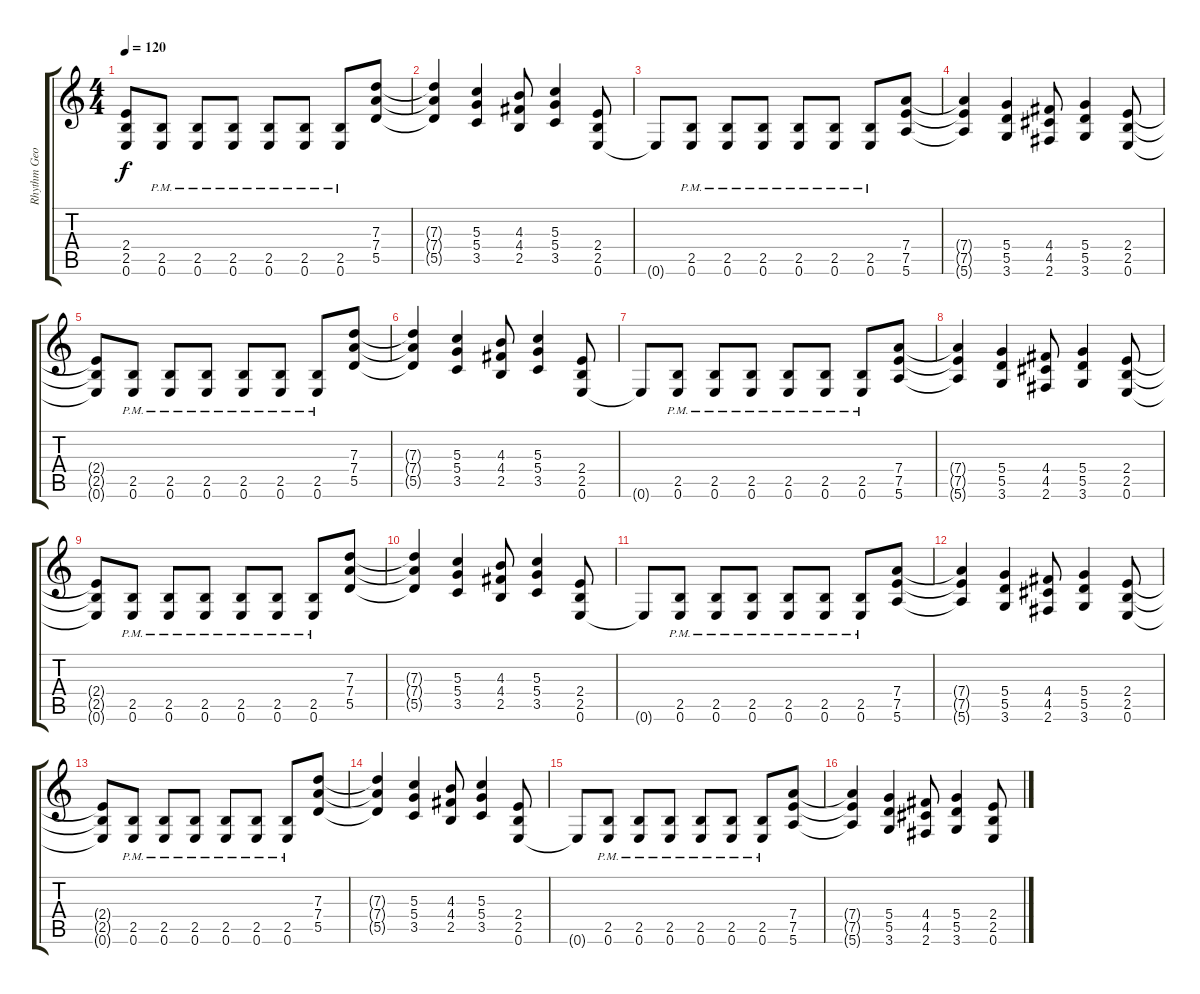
\track ("Rhythm George" "Rhythm Geo") {instrument distortionguitar}
\staff {score tabs}
\tuning (E4 B3 G3 D3 A2 E2) {hide}
\ts (4 4)
\tempo 120
\clef g2
\ks c
(2.4{t} 2.5{t} 0.6{t}).8{dy f} (2.5{pm} 0.6).8 (2.5{pm} 0.6).8 (2.5{pm} 0.6).8 (2.5{pm} 0.6).8 (2.5{pm} 0.6).8 (2.5{pm} 0.6).8 (7.3 7.4 5.5).8 |
(7.3{t} 7.4{t} 5.5{t}).4 (5.3 5.4 3.5).4 (4.3 4.4 2.5).8 (5.3 5.4 3.5).4 (2.4 2.5 0.6).8 |
0.6{t}.8 (2.5{pm} 0.6).8 (2.5{pm} 0.6).8 (2.5{pm} 0.6).8 (2.5{pm} 0.6).8 (2.5{pm} 0.6).8 (2.5{pm} 0.6).8 (7.4 7.5 5.6).8 |
(7.4{t} 7.5{t} 5.6{t}).4 (5.4 5.5 3.6).4 (4.4 4.5 2.6).8 (5.4 5.5 3.6).4 (2.4 2.5 0.6).8 |
(2.4{t} 2.5{t} 0.6{t}).8 (2.5{pm} 0.6).8 (2.5{pm} 0.6).8 (2.5{pm} 0.6).8 (2.5{pm} 0.6).8 (2.5{pm} 0.6).8 (2.5{pm} 0.6).8 (7.3 7.4 5.5).8 |
(7.3{t} 7.4{t} 5.5{t}).4 (5.3 5.4 3.5).4 (4.3 4.4 2.5).8 (5.3 5.4 3.5).4 (2.4 2.5 0.6).8 |
0.6{t}.8 (2.5{pm} 0.6).8 (2.5{pm} 0.6).8 (2.5{pm} 0.6).8 (2.5{pm} 0.6).8 (2.5{pm} 0.6).8 (2.5{pm} 0.6).8 (7.4 7.5 5.6).8 |
(7.4{t} 7.5{t} 5.6{t}).4 (5.4 5.5 3.6).4 (4.4 4.5 2.6).8 (5.4 5.5 3.6).4 (2.4 2.5 0.6).8 |
(2.4{t} 2.5{t} 0.6{t}).8 (2.5{pm} 0.6).8 (2.5{pm} 0.6).8 (2.5{pm} 0.6).8 (2.5{pm} 0.6).8 (2.5{pm} 0.6).8 (2.5{pm} 0.6).8 (7.3 7.4 5.5).8 |
(7.3{t} 7.4{t} 5.5{t}).4 (5.3 5.4 3.5).4 (4.3 4.4 2.5).8 (5.3 5.4 3.5).4 (2.4 2.5 0.6).8 |
0.6{t}.8 (2.5{pm} 0.6).8 (2.5{pm} 0.6).8 (2.5{pm} 0.6).8 (2.5{pm} 0.6).8 (2.5{pm} 0.6).8 (2.5{pm} 0.6).8 (7.4 7.5 5.6).8 |
(7.4{t} 7.5{t} 5.6{t}).4 (5.4 5.5 3.6).4 (4.4 4.5 2.6).8 (5.4 5.5 3.6).4 (2.4 2.5 0.6).8 |
(2.4{t} 2.5{t} 0.6{t}).8 (2.5{pm} 0.6).8 (2.5{pm} 0.6).8 (2.5{pm} 0.6).8 (2.5{pm} 0.6).8{volume 11} (2.5{pm} 0.6).8 (2.5{pm} 0.6).8 (7.3 7.4 5.5).8 |
(7.3{t} 7.4{t} 5.5{t}).4 (5.3 5.4 3.5).4 (4.3 4.4 2.5).8 (5.3 5.4 3.5).4 (2.4 2.5 0.6).8 |
0.6{t}.8 (2.5{pm} 0.6).8 (2.5{pm} 0.6).8 (2.5{pm} 0.6).8 (2.5{pm} 0.6).8 (2.5{pm} 0.6).8 (2.5{pm} 0.6).8 (7.4 7.5 5.6).8 |
(7.4{t} 7.5{t} 5.6{t}).4 (5.4 5.5 3.6).4 (4.4 4.5 2.6).8 (5.4 5.5 3.6).4 (2.4 2.5 0.6).8
